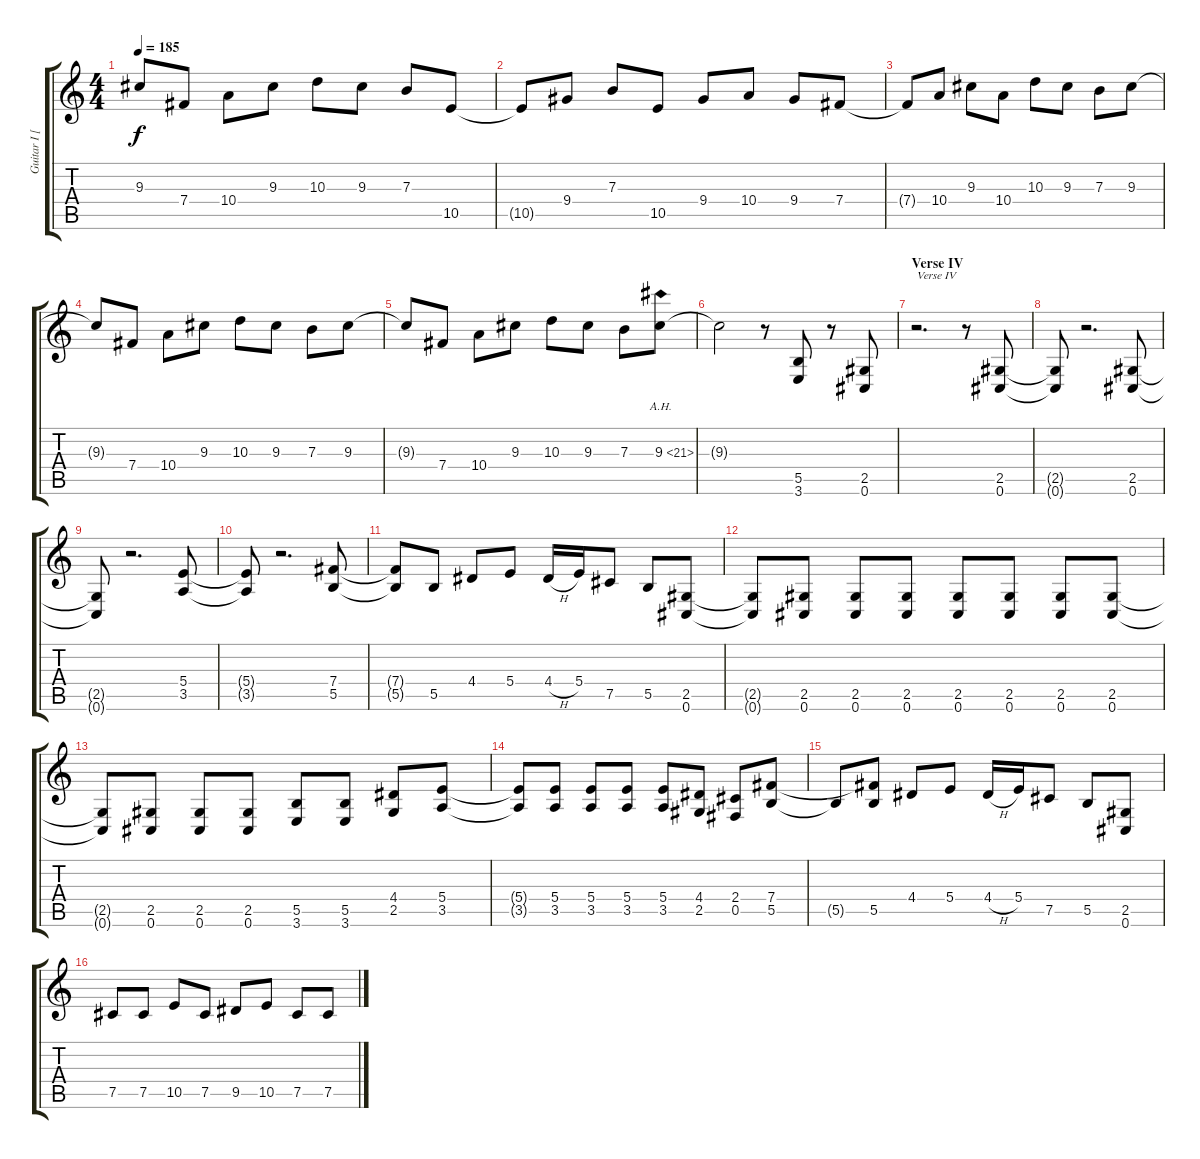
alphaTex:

\track ("Guitar I [Sundin]" "Guitar I [") {instrument distortionguitar}
\staff {score tabs}
\tuning (Db4 Ab3 E3 B2 Gb2 Db2) {hide}
\ts (4 4)
\tempo 185
\clef g2
\ks c
9.3{t}.8{dy f} 7.4.8 10.4.8 9.3.8 10.3.8 9.3.8 7.3.8 10.5.8 |
10.5{t}.8 9.4.8 7.3.8 10.5.8 9.4.8 10.4.8 9.4.8 7.4.8 |
7.4{t}.8 10.4.8 9.3.8 10.4.8 10.3.8 9.3.8 7.3.8 9.3.8 |
9.3{t}.8 7.4.8 10.4.8 9.3.8 10.3.8 9.3.8 7.3.8 9.3.8 |
9.3{t}.8 7.4.8 10.4.8 9.3.8 10.3.8 9.3.8 7.3.8 9.3{ah 12}.8 |
9.3{t}.2 r.8 (5.5 3.6).8 r.8 (2.5 0.6).8 |
\section ("" "Verse IV")
r.2{d txt "Verse IV"} r.8 (2.5 0.6).8 |
(2.5{t} 0.6{t}).8 r.2{d} (2.5 0.6).8 |
(2.5{t} 0.6{t}).8 r.2{d} (5.4 3.5).8 |
(5.4{t} 3.5{t}).8 r.2{d} (7.4 5.5).8 |
(7.4{t} 5.5{t}).8 5.5.8 4.4.8 5.4.8 4.4{h}.16 5.4.16 7.5.8 5.5.8 (2.5 0.6).8 |
(2.5{t} 0.6{t}).8 (2.5 0.6).8 (2.5 0.6).8 (2.5 0.6).8 (2.5 0.6).8 (2.5 0.6).8 (2.5 0.6).8 (2.5 0.6).8 |
(2.5{t} 0.6{t}).8 (2.5 0.6).8 (2.5 0.6).8 (2.5 0.6).8 (5.5 3.6).8 (5.5 3.6).8 (4.4 2.5).8 (5.4 3.5).8 |
(5.4{t} 3.5{t}).8 (5.4 3.5).8 (5.4 3.5).8 (5.4 3.5).8 (5.4 3.5).8 (4.4 2.5).8 (2.4 0.5).8 (7.4 5.5).8 |
5.5{t}.8 (7.4{t} 5.5).8 4.4.8 5.4.8 4.4{h}.16 5.4.16 7.5.8 5.5.8 (2.5 0.6).8 |
7.5.8 7.5.8 10.5.8 7.5.8 9.5.8 10.5.8 7.5.8 7.5.8
